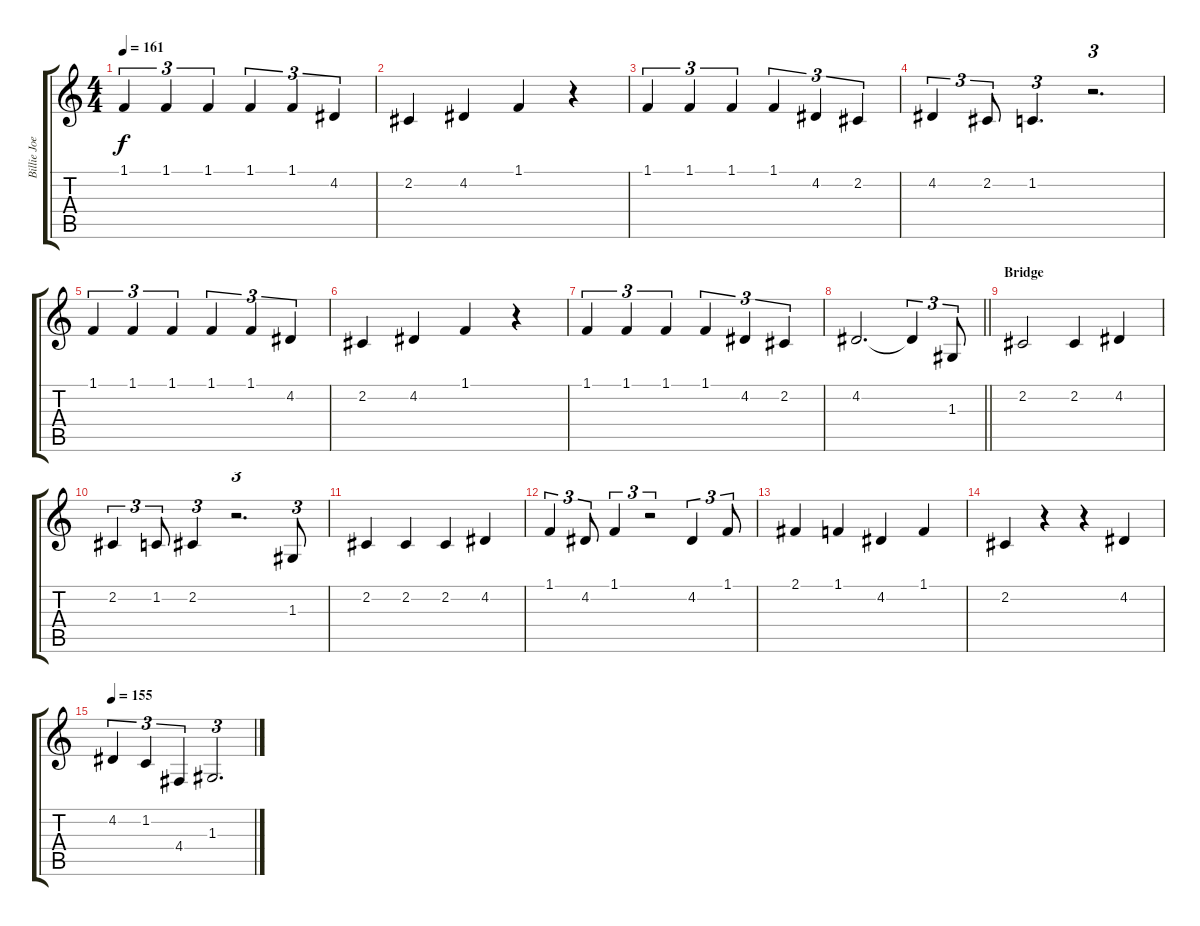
\track ("Billie Joe Armstrong - Vocals" "Billie Joe") {instrument altosax}
\staff {score tabs}
\tuning (E4 B3 G3 D3 A2 E2) {hide}
\ts (4 4)
\tempo 161
\clef g2
\ks c
1.1.4{tu (3 2) dy f} 1.1.4{tu (3 2)} 1.1.4{tu (3 2)} 1.1.4{tu (3 2)} 1.1.4{tu (3 2)} 4.2.4{tu (3 2)} |
2.2.4 4.2.4 1.1.4 r.4 |
1.1.4{tu (3 2)} 1.1.4{tu (3 2)} 1.1.4{tu (3 2)} 1.1.4{tu (3 2)} 4.2.4{tu (3 2)} 2.2.4{tu (3 2)} |
4.2.4{tu (3 2)} 2.2.8{tu (3 2)} 1.2.4{d tu (3 2)} r.2{d tu (3 2)} |
1.1.4{tu (3 2)} 1.1.4{tu (3 2)} 1.1.4{tu (3 2)} 1.1.4{tu (3 2)} 1.1.4{tu (3 2)} 4.2.4{tu (3 2)} |
2.2.4 4.2.4 1.1.4 r.4 |
1.1.4{tu (3 2)} 1.1.4{tu (3 2)} 1.1.4{tu (3 2)} 1.1.4{tu (3 2)} 4.2.4{tu (3 2)} 2.2.4{tu (3 2)} |
\barLineRight lightlight
4.2.2{d} 4.2{t}.4{tu (3 2)} 1.3.8{tu (3 2)} |
\section ("" "Bridge")
2.2.2 2.2.4 4.2.4 |
2.2.4{tu (3 2)} 1.2.8{tu (3 2)} 2.2.4{tu (3 2)} r.2{d tu (3 2)} 1.3.8{tu (3 2)} |
2.2.4 2.2.4 2.2.4 4.2.4 |
1.1.4{tu (3 2)} 4.2.8{tu (3 2)} 1.1.4{tu (3 2)} r.2{tu (3 2)} 4.2.4{tu (3 2)} 1.1.8{tu (3 2)} |
2.1.4 1.1.4 4.2.4 1.1.4 |
2.2.4 r.4 r.4 4.2.4 |
\tempo 155
4.2.4{tu (3 2)} 1.2.4{tu (3 2)} 4.4.4{tu (3 2)} 1.3.2{d tu (3 2)}
